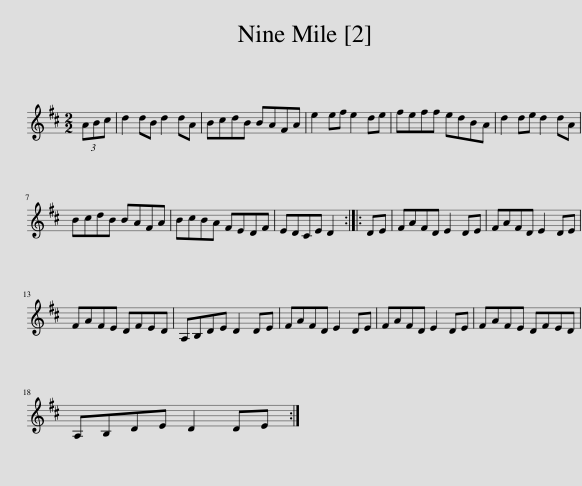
X:1
L:1/8
M:2/2
I:linebreak $
K:D
V:1 treble
V:1
 (3ABc | d2 dB d2 dA | BcdB BAFA | e2 ef e2 de | feff edBA | %5
 d2 de d2 dA |$ BcdB BAFA | BcBA FEDF | EDCE D2 :: DE | %10
 FAFD E2 DE | FAFD E2 DE |$ FAFE DFED | A,B,DE D2 DE | FAFD E2 DE | %15
 FAFD E2 DE | FAFE DFED |$ A,B,DE D2 DE :| %18
